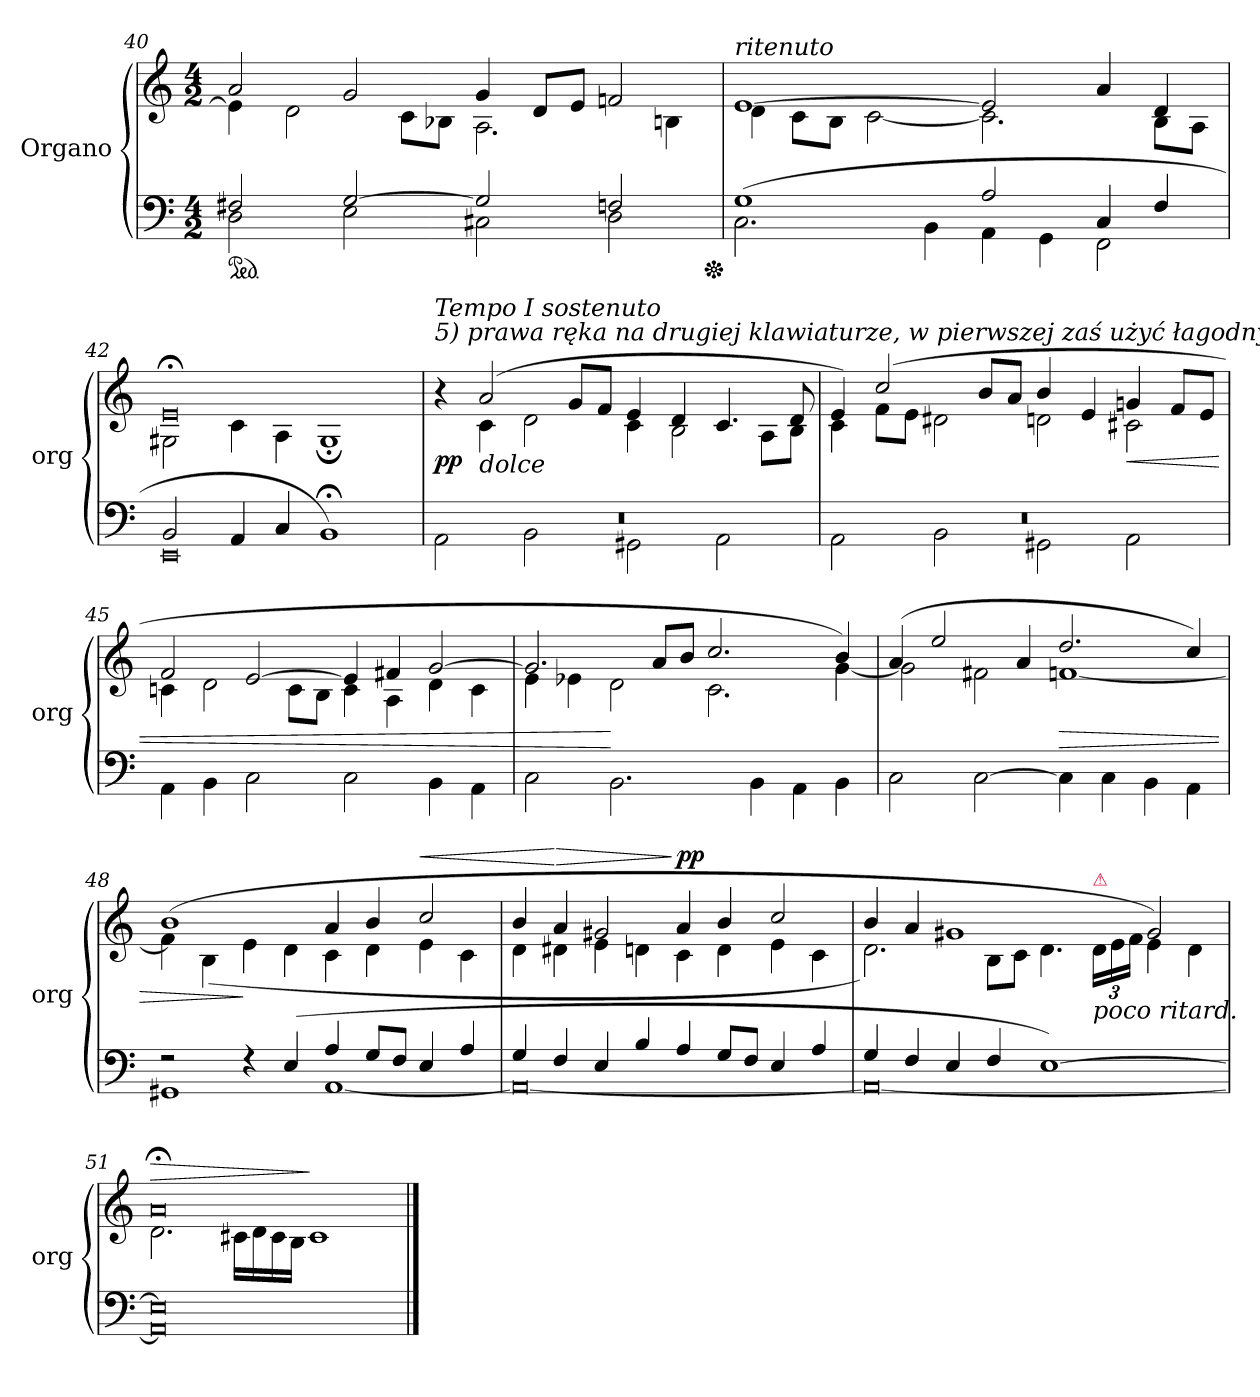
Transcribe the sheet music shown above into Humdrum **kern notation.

**kern	**kern	**dynam
*part2	*part1	*part1
*staff2	*staff1	*staff1
*I"Organo	*I"Organo	*
*I'org	*I'org	*
*clefF4	*clefG2	*
*k[]	*k[]	*
*a:	*a:	*
*M4/2	*M4/2	*
=40	=40	=40
*^	*^	*
*ped	*	*	*	*
2F#X/	2D\	2a/	4e\]	.
.	.	.	2d\	.
[2G/	2E\	2g/	.	.
.	.	.	8c\L	.
.	.	.	8B-X\J	.
2G/]	2C#X\	4g/	2.A\	.
.	.	8d/L	.	.
.	.	8e/J	.	.
2Fn/	2D\	2fn/	.	.
.	.	.	4Bn\	.
*Xped	*	*	*	*
=41	=41	=41	=41	=41
!	!	!LO:TX:a:i:t=ritenuto	!	!
(1G	2.C\	[1e	4d\	.
.	.	.	8c\L	.
.	.	.	8B\J	.
.	.	.	[2c\	.
.	4BB\	.	.	.
2A/	4AA\	2e/]	2.c\]	.
.	4GG\	.	.	.
4C/	2FF\	4a/	.	.
4F/	.	4d/	8B\L	.
.	.	.	8A\J	.
=42	=42	=42	=42	=42
2BB/	0EE	0e;<	2G#X\	.
4AA/	.	.	4c\	.
4C/	.	.	4A\	.
1BB;<)	.	.	1G#;<	.
=43	=43	=43	=43	=43
!	!	!LO:TX:a:i:t=5) prawa ręka na drugiej klawiaturze, w pierwszej zaś użyć łagodnych głosów 8 stopowych. / Die rechte Hand auf dem zweiten Manual, dem ersten kommen sanfte 8 Fussstimmen zu.	!	!
!	!	!LO:TX:a:i:t=Tempo I sostenuto	!	!
0r	2AA\	4r	4ryy	pp
!	!	!LO:TX:b:i:t=dolce	!	!
.	.	(2a/	4c\	.
.	2BB\	.	2d\	.
.	.	8g/L	.	.
.	.	8f/J	.	.
.	2GG#X\	4e/	4c\	.
.	.	4d/	2B\	.
.	2AA\	4.c/	.	.
.	.	.	8A\L	.
.	.	8d/	8B\J	.
=44	=44	=44	=44	=44
0r	2AA\	4e/)	4c\	.
.	.	(2cc/	8f\L	.
.	.	.	8e\J	.
.	2BB\	.	2d#X\	.
.	.	8b/L	.	.
.	.	8a/J	.	.
.	2GG#X\	4b/	2dn\	.
.	.	4e/	.	.
!	!	!	!	!LO:HP:b
.	2AA\	4gn/	2c#X\	<
.	.	8f/L	.	.
.	.	8e/J	.	.
*v	*v	*	*	*
=45	=45	=45	=45
4AA\	2f/	4cn\	.
4BB\	.	2d\	.
2C\	[2e/	.	.
.	.	8c\L	.
.	.	8B\J	.
2C\	4e/]	4c\	.
.	4f#X/	4A\	.
4BB\	[2g/	4d\	.
4AA\	.	4c\	.
=46	=46	=46	=46
2C\	2.g/]	4e\	.
.	.	4e-X\	.
2.BB\	.	2d\	[
.	8a/L	.	.
.	8b/J	.	.
.	2.cc/	2.c\	.
4BB\	.	.	.
4AA\	.	.	.
4BB\	4b/)	[4g\	.
=47	=47	=47	=47
2C\	(4a/	2g\]	.
.	2ee/	.	.
[2C\	.	2f#X\	.
.	4a/	.	.
!	!	!	!LO:HP:b
4C\]	2.dd/	[1fn	>
4C\	.	.	.
4BB\	.	.	.
4AA\	4cc/)	.	.
=48	=48	=48	=48
*^	*	*	*
2r	1GG#X	(1b	4f\]	.
.	.	.	(4B\	.
4r	.	.	4e\	]
(4E/	.	.	4d\	.
4A/	[1AA	4a/	4c\	.
8G/L	.	4b/	4d\	.
8F/J	.	.	.	.
!	!	!	!	!LO:HP:a
4E/	.	2cc/	4e\	<
4A/	.	.	4c\	.
=49	=49	=49	=49	=49
4G/	0AA_	4b/	4d\	.
!	!	!	!	!LO:HP:n=1:a
4F/	.	4a/	4d#X\	[ >
4E/	.	2g#X/	4e\	.
4B/	.	.	4dn\	.
!	!	!	!	!LO:DY:n=1:a
4A/	.	4a/	4c\	] pp
8G/L	.	4b/	4d\	.
8F/J	.	.	.	.
4E/	.	2cc/	4e\	.
4A/	.	.	4c\	.
=50	=50	=50	=50	=50
4G/	0AA_	4b/	2.d\)	.
4F/	.	4a/	.	.
4E/	.	1g#X	.	.
4F/	.	.	8B\L	.
.	.	.	8c\J	.
[1E)	.	.	4.d\	.
!	!	!	!LO:TX:b:i:t=poco ritard.	!
!	!	!	!LO:TX:a:color=crimson:t=⚠	!
.	.	.	24d\LL	.
.	.	.	24e\	.
.	.	.	24f\JJ	.
.	.	2g#/)	4e\	.
.	.	.	4d\	.
=51	=51	=51	=51	=51
!	!	!	!	!LO:HP:a
0E]	0AA]	0a;<	2.d\	>
.	.	.	16c#X\LL	.
.	.	.	16d\	.
.	.	.	16c#\	.
.	.	.	16B\JJ	.
.	.	.	1c#	]
*v	*v	*	*	*
*	*v	*v	*
==	==	==
*-	*-	*-
